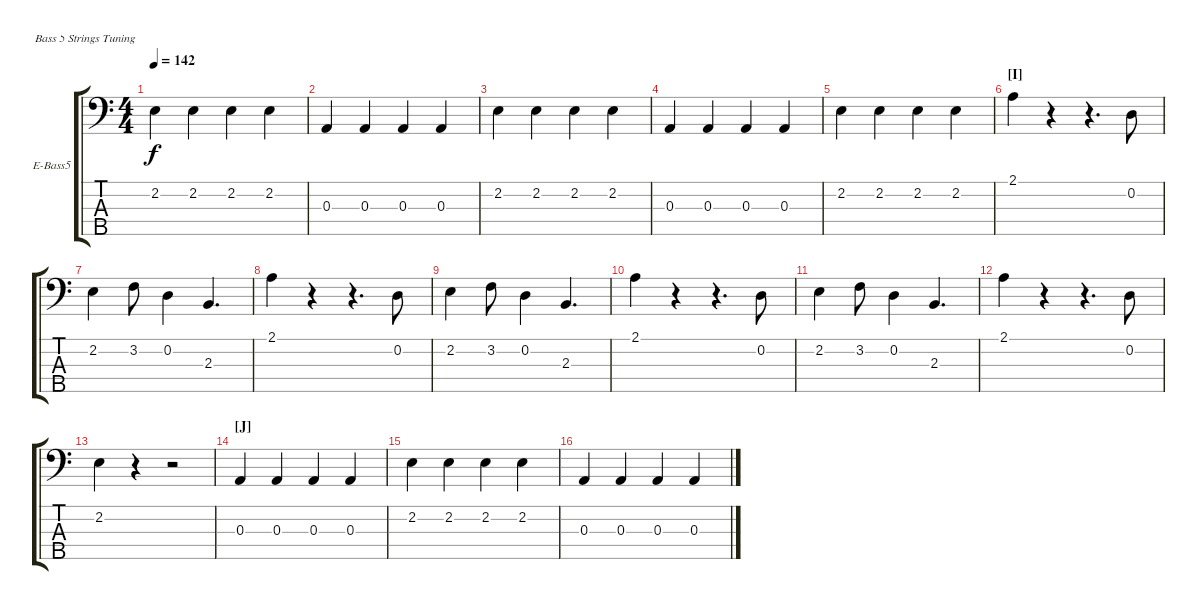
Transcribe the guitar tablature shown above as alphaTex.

\defaultSystemsLayout 4
\bracketExtendMode groupsimilarinstruments
\firstSystemTrackNameOrientation horizontal
\otherSystemsTrackNameOrientation horizontal
\track ("Electric Bass" "E-Bass5") {instrument electricbassfinger}
\staff {score tabs}
\tuning (G2 D2 A1 E1 B0)
\ts (4 4)
\tempo 142
\clef f4
\ks c
2.2.4{dy f} 2.2.4 2.2.4 2.2.4 |
0.3.4 0.3.4 0.3.4 0.3.4 |
2.2.4 2.2.4 2.2.4 2.2.4 |
0.3.4 0.3.4 0.3.4 0.3.4 |
2.2.4 2.2.4 2.2.4 2.2.4 |
\section ("I" "")
2.1.4 r.4 r.4{d} 0.2.8 |
2.2.4 3.2.8 0.2.4 2.3.4{d} |
2.1.4 r.4 r.4{d} 0.2.8 |
2.2.4 3.2.8 0.2.4 2.3.4{d} |
2.1.4 r.4 r.4{d} 0.2.8 |
2.2.4 3.2.8 0.2.4 2.3.4{d} |
2.1.4 r.4 r.4{d} 0.2.8 |
2.2.4 r.4 r.2 |
\section ("J" "")
0.3.4 0.3.4 0.3.4 0.3.4 |
2.2.4 2.2.4 2.2.4 2.2.4 |
0.3.4 0.3.4 0.3.4 0.3.4
